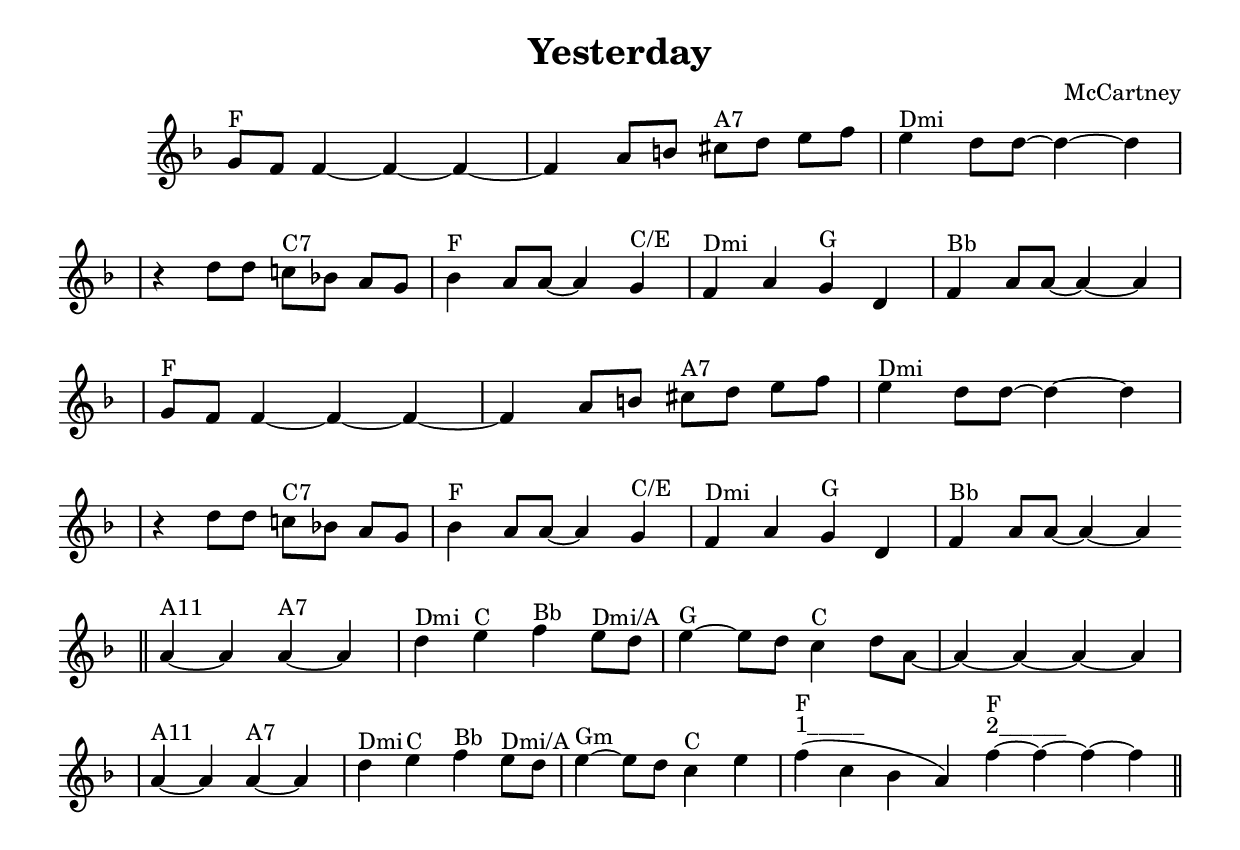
#(ly:set-option 'midi-extension "mid")
\version "2.12.3"
\include "english.ly"
\header{ 
title = "Yesterday"
composer = "McCartney"
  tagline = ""  % removed 
}
%{
 Filename: yesterday
Key: F
Mode: major
Title: Yesterday
Author: McCartney
Time: 4/4
EnteredBy: John Rothfield

      F             Em7   A7   *   Dmi  Dmi/C 
1) |  RS S -- --  | -- GM P#D NS | N DD -- -- |

  Bb    C7      F       C/E  Dmi G     Bb   F 
| -- DD Pm GR | m GG -- R- | S G R D | S GG - - |
                                   * 

      F              Em7   A7    *   Dmi  Dmi/C 
2) |  RS S- -- --  | -- GM P#D  NS | N DD -- -- |

     Bb    C7      F       C/E  Dmi G     Bb   F 
   | -- DD Pm GR | m GG -- R- | S G R D | S GG - - :|
                                      *


      A11  A7     Dmi
                    C Bb  Dmi/A      C        F
                      *        G 
3) || G -  G - |  D N S-  ND | N- -D P   DG | - - - - |

     A11 A7    Dmi Bb Dmi/A      C      F           F
                 C         Gm           1_____      2______
                   *                    *           *           
   | G - G - | D N S- ND | N- -D P N | (S P m G) :| S - - -     ||

  
 %}
  
melody = {
\once \override Staff.TimeSignature #'stencil = ##f
\clef treble
\key c \major
\autoBeamOn  
\cadenzaOn
\bar "|" d'8[^"F" c'8] c'4~ c'4~  c'4~  \bar "|" c'4  e'8[ fs'8] gs'8[^"A7" a'8] b'8[ c''8] \bar "|" b'4^"Dmi" a'8[ a'8]~ a'4~  a'4  \bar "|" \break        \grace s64 
\bar "|" r4  a'8[ a'8] g'8[^"C7" f'8] e'8[ d'8] \bar "|" f'4^"F" e'8[ e'8]~ e'4  d'4^"C/E"  \bar "|" c'4^"Dmi" e'4 d'4^"G" a4 \bar "|" c'4^"Bb" e'8[ e'8]~ e'4~ e'4 \bar "|" \break        \grace s64 
\bar "|" d'8[^"F" c'8] c'4~  c'4~  c'4~  \bar "|" c'4  e'8[ fs'8] gs'8[^"A7" a'8] b'8[ c''8] \bar "|" b'4^"Dmi" a'8[ a'8]~ a'4~  a'4  \bar "|" \break        \grace s64 
\bar "|" r4  a'8[ a'8] g'8[^"C7" f'8] e'8[ d'8] \bar "|" f'4^"F" e'8[ e'8]~ e'4  d'4^"C/E"  \bar "|" c'4^"Dmi" e'4 d'4^"G" a4 \bar "|" c'4^"Bb" e'8[ e'8]~ e'4~ e'4 \bar ":|" \break        \grace s64 
\bar "||"  e'4~^"A11" e'4 e'4~^"A7" e'4 \bar "|" a'4^"Dmi" b'4^"C" c''4^"Bb"  b'8[^"Dmi/A" a'8] \bar "|" b'4~^"G"  b'8[ a'8] g'4^"C" a'8[ e'8]~ \bar "|" e'4~ e'4~ e'4~ e'4 \bar "|" \break        \grace s64 
\bar "|" e'4~^"A11" e'4 e'4~^"A7" e'4 \bar "|" a'4^"Dmi" b'4^"C" c''4^"Bb"  b'8[^"Dmi/A" a'8] \bar "|" b'4~^"Gm"  b'8[ a'8] g'4^"C" b'4 \bar "|" c''4(^"1_____"^"F" g'4 f'4 e'4) \bar ":|" c''4~^"2______"^"F" c''4~ c''4~ c''4 \bar "||" 
}

text = \lyricmode {
  
}

\score{
\transpose c' f'
<<
  \new Voice = "one" {
    \melody
  }
  \new Lyrics \lyricsto "one" \text
>>
\layout {
  \context {
       \Score
    \remove "Bar_number_engraver"
  } 
  }
\midi { 
  \context {
    \Score
    tempoWholesPerMinute = #(ly:make-moment 200 4)
   }
 }
}
